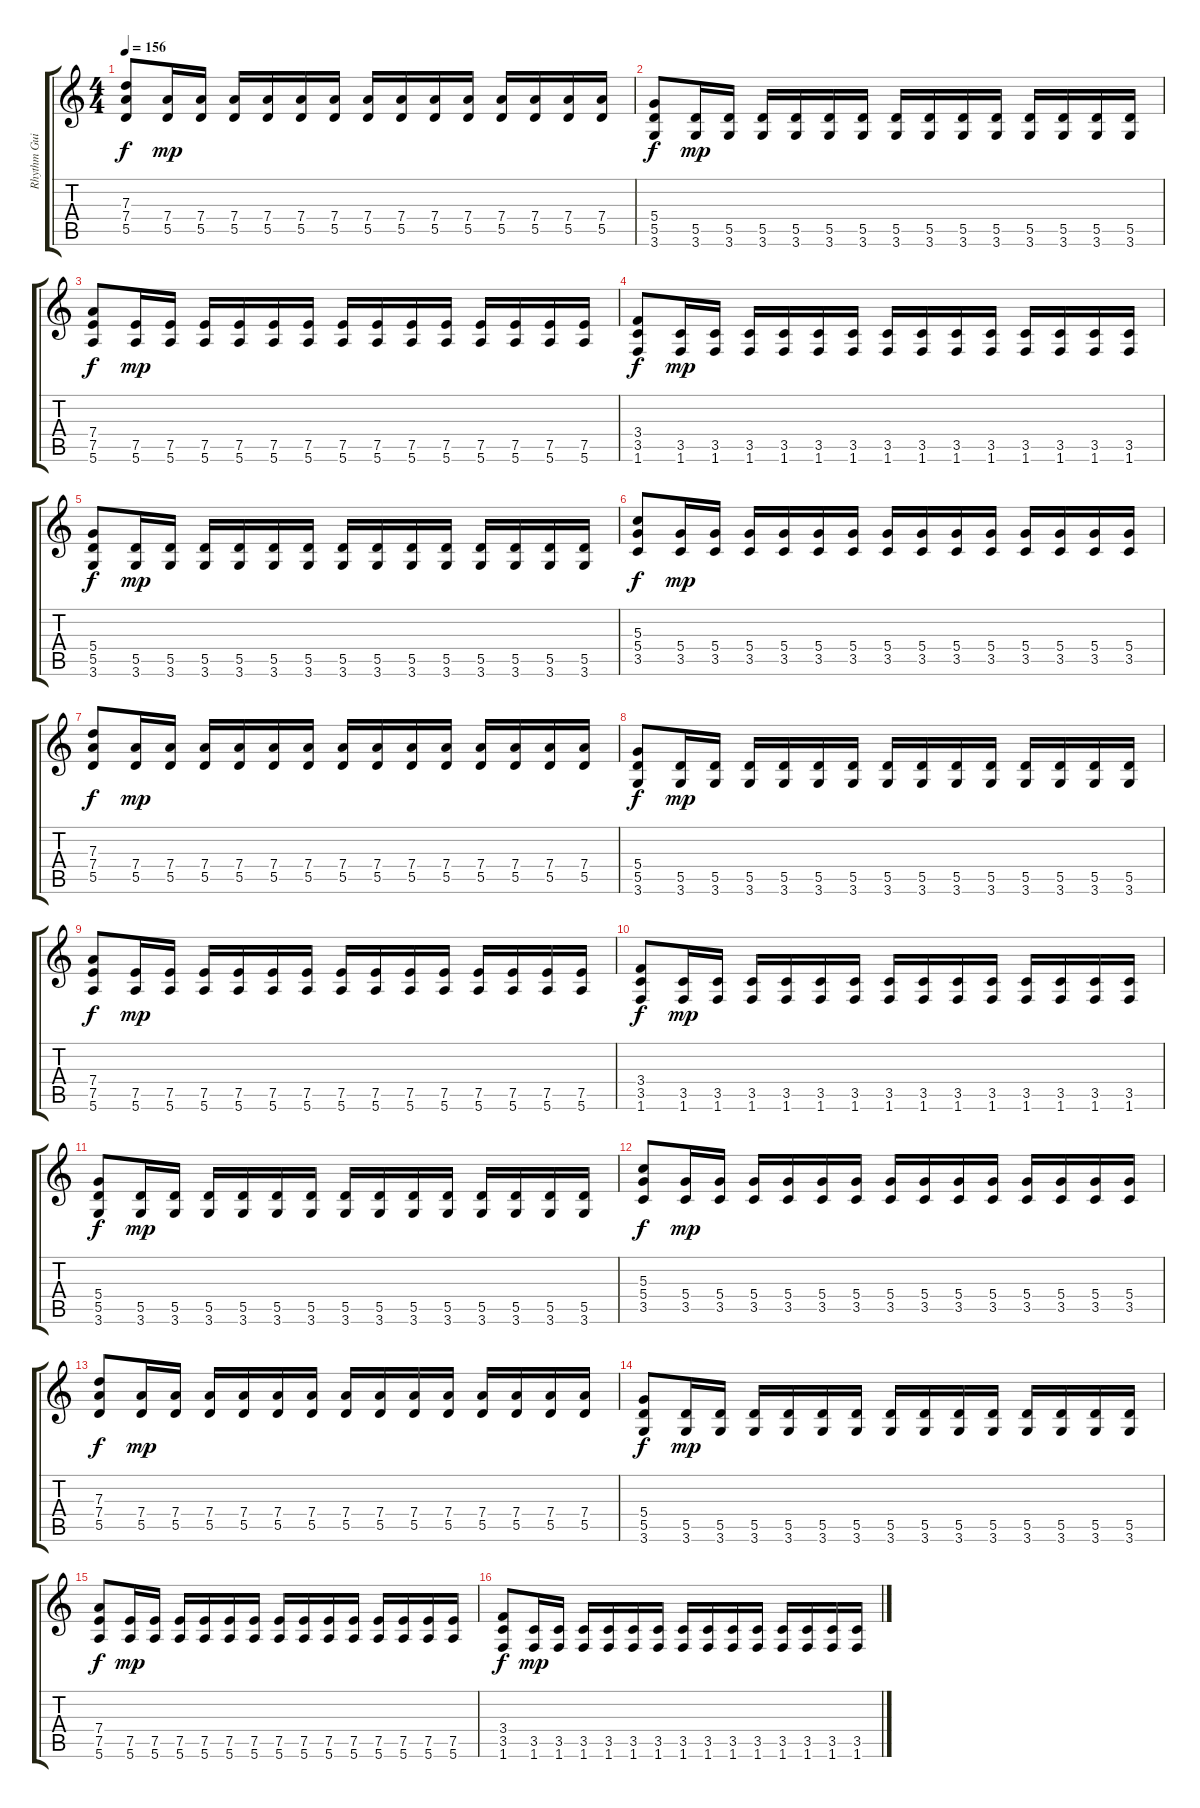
\track ("Rhythm Guitar" "Rhythm Gui") {instrument distortionguitar}
\staff {score tabs}
\tuning (E4 B3 G3 D3 A2 E2) {hide}
\ts (4 4)
\tempo 156
\clef g2
\ks c
(7.3 7.4 5.5).8{dy f} (7.4 5.5).16{dy mp} (7.4 5.5).16 (7.4 5.5).16 (7.4 5.5).16 (7.4 5.5).16 (7.4 5.5).16 (7.4 5.5).16 (7.4 5.5).16 (7.4 5.5).16 (7.4 5.5).16 (7.4 5.5).16 (7.4 5.5).16 (7.4 5.5).16 (7.4 5.5).16 |
(5.4 5.5 3.6).8{dy f} (5.5 3.6).16{dy mp} (5.5 3.6).16 (5.5 3.6).16 (5.5 3.6).16 (5.5 3.6).16 (5.5 3.6).16 (5.5 3.6).16 (5.5 3.6).16 (5.5 3.6).16 (5.5 3.6).16 (5.5 3.6).16 (5.5 3.6).16 (5.5 3.6).16 (5.5 3.6).16 |
(7.4 7.5 5.6).8{dy f} (7.5 5.6).16{dy mp} (7.5 5.6).16 (7.5 5.6).16 (7.5 5.6).16 (7.5 5.6).16 (7.5 5.6).16 (7.5 5.6).16 (7.5 5.6).16 (7.5 5.6).16 (7.5 5.6).16 (7.5 5.6).16 (7.5 5.6).16 (7.5 5.6).16 (7.5 5.6).16 |
(3.4 3.5 1.6).8{dy f} (3.5 1.6).16{dy mp} (3.5 1.6).16 (3.5 1.6).16 (3.5 1.6).16 (3.5 1.6).16 (3.5 1.6).16 (3.5 1.6).16 (3.5 1.6).16 (3.5 1.6).16 (3.5 1.6).16 (3.5 1.6).16 (3.5 1.6).16 (3.5 1.6).16 (3.5 1.6).16 |
(5.4 5.5 3.6).8{dy f} (5.5 3.6).16{dy mp} (5.5 3.6).16 (5.5 3.6).16 (5.5 3.6).16 (5.5 3.6).16 (5.5 3.6).16 (5.5 3.6).16 (5.5 3.6).16 (5.5 3.6).16 (5.5 3.6).16 (5.5 3.6).16 (5.5 3.6).16 (5.5 3.6).16 (5.5 3.6).16 |
(5.3 5.4 3.5).8{dy f} (5.4 3.5).16{dy mp} (5.4 3.5).16 (5.4 3.5).16 (5.4 3.5).16 (5.4 3.5).16 (5.4 3.5).16 (5.4 3.5).16 (5.4 3.5).16 (5.4 3.5).16 (5.4 3.5).16 (5.4 3.5).16 (5.4 3.5).16 (5.4 3.5).16 (5.4 3.5).16 |
(7.3 7.4 5.5).8{dy f} (7.4 5.5).16{dy mp} (7.4 5.5).16 (7.4 5.5).16 (7.4 5.5).16 (7.4 5.5).16 (7.4 5.5).16 (7.4 5.5).16 (7.4 5.5).16 (7.4 5.5).16 (7.4 5.5).16 (7.4 5.5).16 (7.4 5.5).16 (7.4 5.5).16 (7.4 5.5).16 |
(5.4 5.5 3.6).8{dy f} (5.5 3.6).16{dy mp} (5.5 3.6).16 (5.5 3.6).16 (5.5 3.6).16 (5.5 3.6).16 (5.5 3.6).16 (5.5 3.6).16 (5.5 3.6).16 (5.5 3.6).16 (5.5 3.6).16 (5.5 3.6).16 (5.5 3.6).16 (5.5 3.6).16 (5.5 3.6).16 |
(7.4 7.5 5.6).8{dy f} (7.5 5.6).16{dy mp} (7.5 5.6).16 (7.5 5.6).16 (7.5 5.6).16 (7.5 5.6).16 (7.5 5.6).16 (7.5 5.6).16 (7.5 5.6).16 (7.5 5.6).16 (7.5 5.6).16 (7.5 5.6).16 (7.5 5.6).16 (7.5 5.6).16 (7.5 5.6).16 |
(3.4 3.5 1.6).8{dy f} (3.5 1.6).16{dy mp} (3.5 1.6).16 (3.5 1.6).16 (3.5 1.6).16 (3.5 1.6).16 (3.5 1.6).16 (3.5 1.6).16 (3.5 1.6).16 (3.5 1.6).16 (3.5 1.6).16 (3.5 1.6).16 (3.5 1.6).16 (3.5 1.6).16 (3.5 1.6).16 |
(5.4 5.5 3.6).8{dy f} (5.5 3.6).16{dy mp} (5.5 3.6).16 (5.5 3.6).16 (5.5 3.6).16 (5.5 3.6).16 (5.5 3.6).16 (5.5 3.6).16 (5.5 3.6).16 (5.5 3.6).16 (5.5 3.6).16 (5.5 3.6).16 (5.5 3.6).16 (5.5 3.6).16 (5.5 3.6).16 |
(5.3 5.4 3.5).8{dy f} (5.4 3.5).16{dy mp} (5.4 3.5).16 (5.4 3.5).16 (5.4 3.5).16 (5.4 3.5).16 (5.4 3.5).16 (5.4 3.5).16 (5.4 3.5).16 (5.4 3.5).16 (5.4 3.5).16 (5.4 3.5).16 (5.4 3.5).16 (5.4 3.5).16 (5.4 3.5).16 |
(7.3 7.4 5.5).8{dy f} (7.4 5.5).16{dy mp} (7.4 5.5).16 (7.4 5.5).16 (7.4 5.5).16 (7.4 5.5).16 (7.4 5.5).16 (7.4 5.5).16 (7.4 5.5).16 (7.4 5.5).16 (7.4 5.5).16 (7.4 5.5).16 (7.4 5.5).16 (7.4 5.5).16 (7.4 5.5).16 |
(5.4 5.5 3.6).8{dy f} (5.5 3.6).16{dy mp} (5.5 3.6).16 (5.5 3.6).16 (5.5 3.6).16 (5.5 3.6).16 (5.5 3.6).16 (5.5 3.6).16 (5.5 3.6).16 (5.5 3.6).16 (5.5 3.6).16 (5.5 3.6).16 (5.5 3.6).16 (5.5 3.6).16 (5.5 3.6).16 |
(7.4 7.5 5.6).8{dy f} (7.5 5.6).16{dy mp} (7.5 5.6).16 (7.5 5.6).16 (7.5 5.6).16 (7.5 5.6).16 (7.5 5.6).16 (7.5 5.6).16 (7.5 5.6).16 (7.5 5.6).16 (7.5 5.6).16 (7.5 5.6).16 (7.5 5.6).16 (7.5 5.6).16 (7.5 5.6).16 |
(3.4 3.5 1.6).8{dy f} (3.5 1.6).16{dy mp} (3.5 1.6).16 (3.5 1.6).16 (3.5 1.6).16 (3.5 1.6).16 (3.5 1.6).16 (3.5 1.6).16 (3.5 1.6).16 (3.5 1.6).16 (3.5 1.6).16 (3.5 1.6).16 (3.5 1.6).16 (3.5 1.6).16 (3.5 1.6).16
